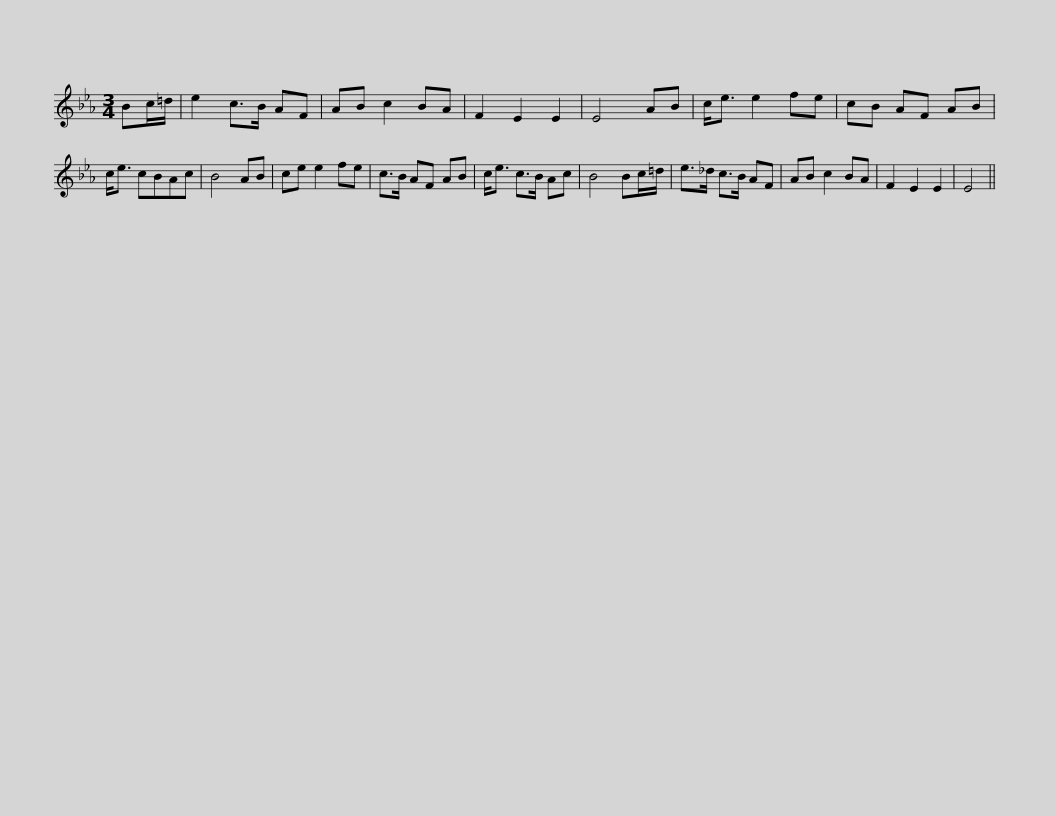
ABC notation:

X:1
L:1/8
M:3/4
I:linebreak $
K:Eb
V:1 treble
V:1
 Bc/=d/ | e2 c>B AF | AB c2 BA | F2 E2 E2 | E4 AB | %5
 c<e e2 fe | cB AF AB | c<e cBAc | B4 AB |$ ce e2 fe | %10
 c>B AF AB | c<e c>B Ac | B4 Bc/=d/ | e>_d c>B AF | AB c2 BA | %15
 F2 E2 E2 | E4 || %17
